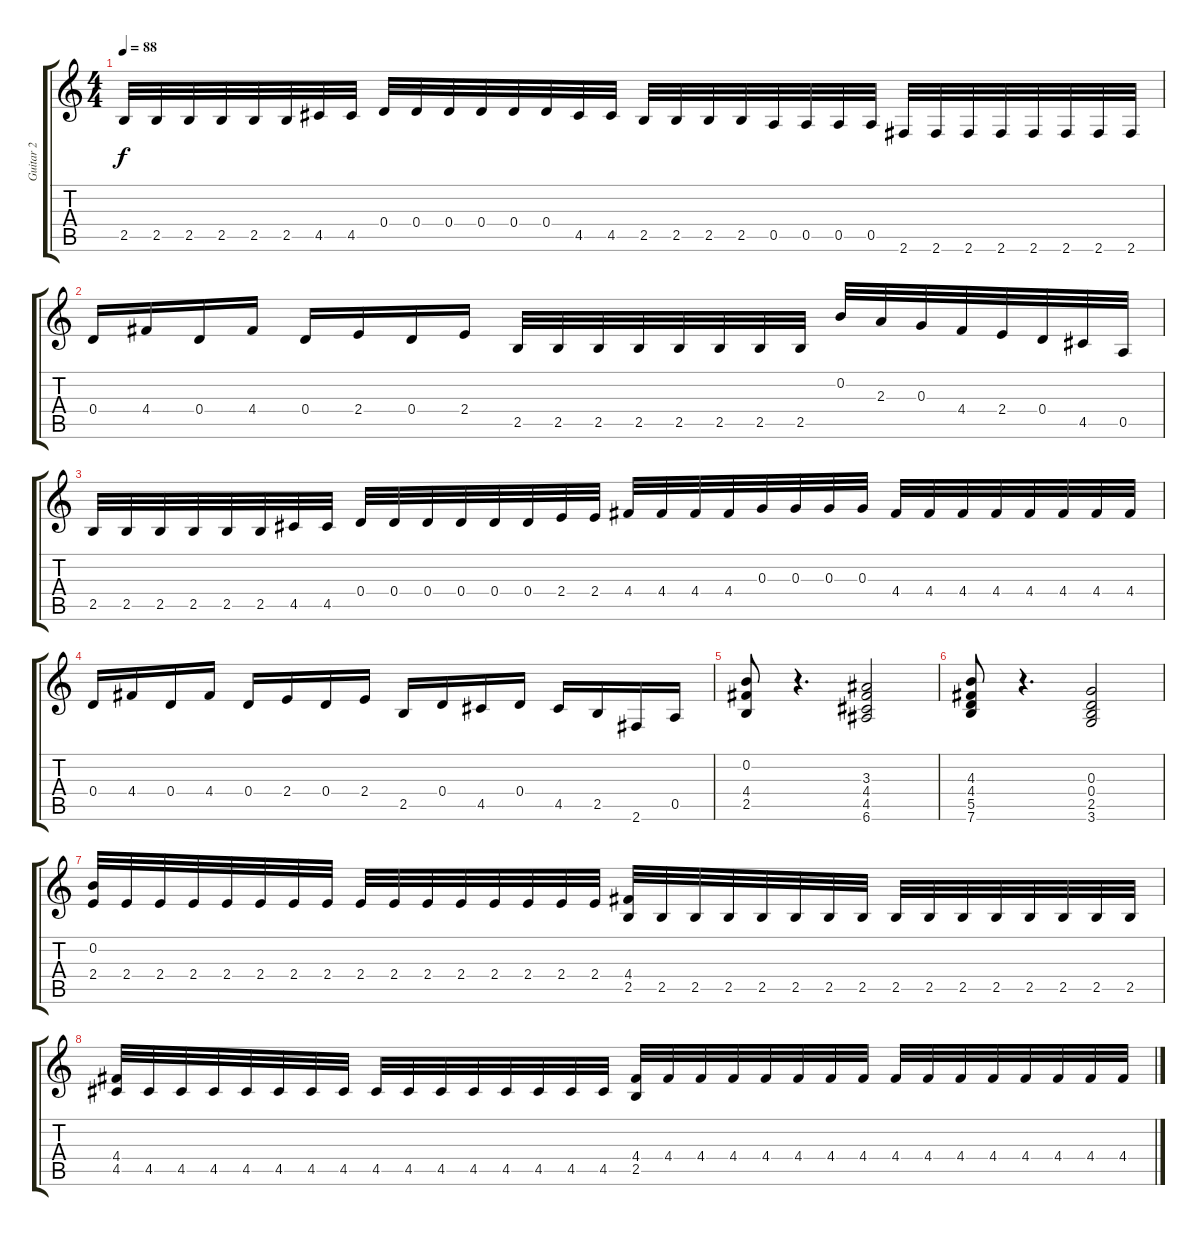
\track ("Guitar 2" "Guitar 2") {instrument overdrivenguitar}
\staff {score tabs}
\tuning (E4 B3 G3 D3 A2 E2) {hide}
\ts (4 4)
\tempo 88
\clef g2
\ks c
2.5.32{dy f} 2.5.32 2.5.32 2.5.32 2.5.32 2.5.32 4.5.32 4.5.32 0.4.32 0.4.32 0.4.32 0.4.32 0.4.32 0.4.32 4.5.32 4.5.32 2.5.32 2.5.32 2.5.32 2.5.32 0.5.32 0.5.32 0.5.32 0.5.32 2.6.32 2.6.32 2.6.32 2.6.32 2.6.32 2.6.32 2.6.32 2.6.32 |
0.4.16 4.4.16 0.4.16 4.4.16 0.4.16 2.4.16 0.4.16 2.4.16 2.5.32 2.5.32 2.5.32 2.5.32 2.5.32 2.5.32 2.5.32 2.5.32 0.2.32 2.3.32 0.3.32 4.4.32 2.4.32 0.4.32 4.5.32 0.5.32 |
2.5.32 2.5.32 2.5.32 2.5.32 2.5.32 2.5.32 4.5.32 4.5.32 0.4.32 0.4.32 0.4.32 0.4.32 0.4.32 0.4.32 2.4.32 2.4.32 4.4.32 4.4.32 4.4.32 4.4.32 0.3.32 0.3.32 0.3.32 0.3.32 4.4.32 4.4.32 4.4.32 4.4.32 4.4.32 4.4.32 4.4.32 4.4.32 |
0.4.16 4.4.16 0.4.16 4.4.16 0.4.16 2.4.16 0.4.16 2.4.16 2.5.16 0.4.16 4.5.16 0.4.16 4.5.16 2.5.16 2.6.16 0.5.16 |
(0.2 4.4 2.5).8 r.4{d} (3.3 4.4 4.5 6.6).2 |
(4.3 4.4 5.5 7.6).8 r.4{d} (0.3 0.4 2.5 3.6).2 |
(0.2 2.4).32 2.4.32 2.4.32 2.4.32 2.4.32 2.4.32 2.4.32 2.4.32 2.4.32 2.4.32 2.4.32 2.4.32 2.4.32 2.4.32 2.4.32 2.4.32 (4.4 2.5).32 2.5.32 2.5.32 2.5.32 2.5.32 2.5.32 2.5.32 2.5.32 2.5.32 2.5.32 2.5.32 2.5.32 2.5.32 2.5.32 2.5.32 2.5.32 |
(4.4 4.5).32 4.5.32 4.5.32 4.5.32 4.5.32 4.5.32 4.5.32 4.5.32 4.5.32 4.5.32 4.5.32 4.5.32 4.5.32 4.5.32 4.5.32 4.5.32 (4.4 2.5).32 4.4.32 4.4.32 4.4.32 4.4.32 4.4.32 4.4.32 4.4.32 4.4.32 4.4.32 4.4.32 4.4.32 4.4.32 4.4.32 4.4.32 4.4.32
